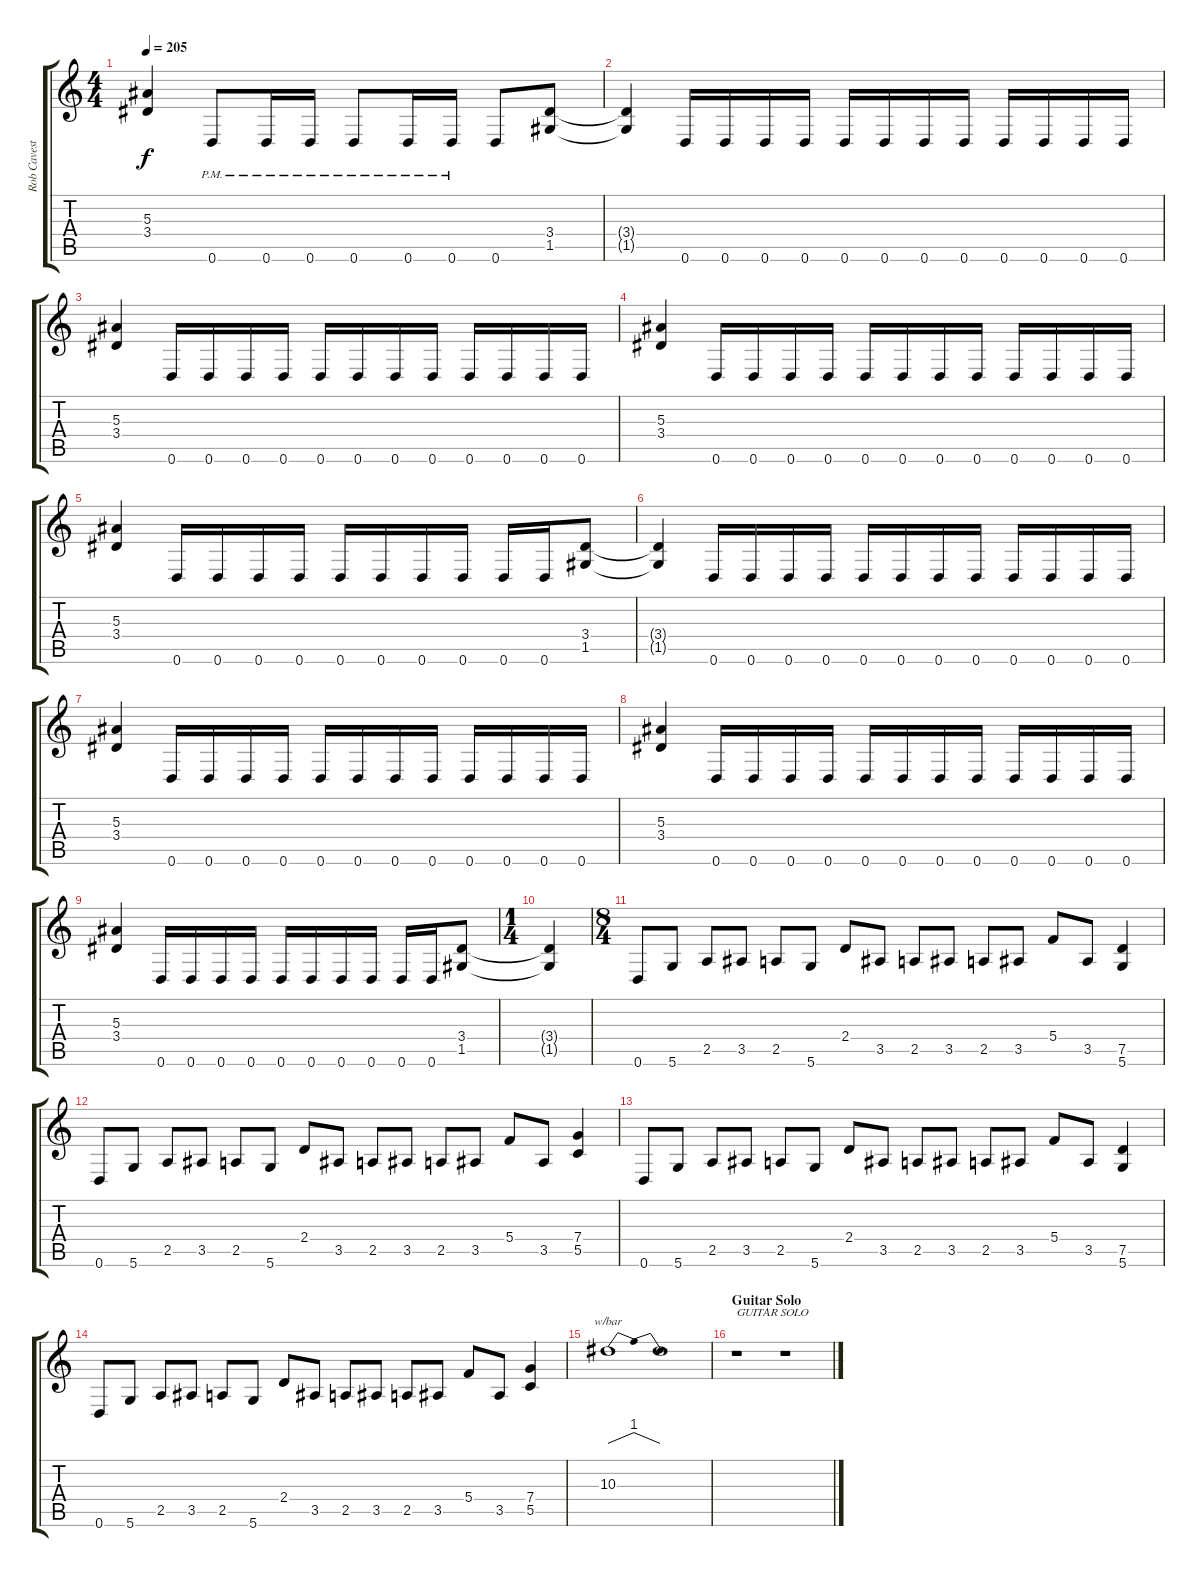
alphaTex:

\track ("Rob Cavestany - Guitar" "Rob Cavest") {instrument distortionguitar}
\staff {score tabs}
\tuning (D4 A3 F3 C3 G2 D2) {hide}
\ts (4 4)
\tempo 205
\clef g2
\ks c
(5.3 3.4).4{dy f} 0.6{pm}.8 0.6{pm}.16 0.6{pm}.16 0.6{pm}.8 0.6{pm}.16 0.6{pm}.16 0.6.8 (3.4 1.5).8 |
(3.4{t} 1.5{t}).4 0.6.16 0.6.16 0.6.16 0.6.16 0.6.16 0.6.16 0.6.16 0.6.16 0.6.16 0.6.16 0.6.16 0.6.16 |
(5.3 3.4).4 0.6.16 0.6.16 0.6.16 0.6.16 0.6.16 0.6.16 0.6.16 0.6.16 0.6.16 0.6.16 0.6.16 0.6.16 |
(5.3 3.4).4 0.6.16 0.6.16 0.6.16 0.6.16 0.6.16 0.6.16 0.6.16 0.6.16 0.6.16 0.6.16 0.6.16 0.6.16 |
(5.3 3.4).4 0.6.16 0.6.16 0.6.16 0.6.16 0.6.16 0.6.16 0.6.16 0.6.16 0.6.16 0.6.16 (3.4 1.5).8 |
(3.4{t} 1.5{t}).4 0.6.16 0.6.16 0.6.16 0.6.16 0.6.16 0.6.16 0.6.16 0.6.16 0.6.16 0.6.16 0.6.16 0.6.16 |
(5.3 3.4).4 0.6.16 0.6.16 0.6.16 0.6.16 0.6.16 0.6.16 0.6.16 0.6.16 0.6.16 0.6.16 0.6.16 0.6.16 |
(5.3 3.4).4 0.6.16 0.6.16 0.6.16 0.6.16 0.6.16 0.6.16 0.6.16 0.6.16 0.6.16 0.6.16 0.6.16 0.6.16 |
(5.3 3.4).4 0.6.16 0.6.16 0.6.16 0.6.16 0.6.16 0.6.16 0.6.16 0.6.16 0.6.16 0.6.16 (3.4 1.5).8 |
\ts (1 4)
(3.4{t} 1.5{t}).4 |
\ts (8 4)
0.6.8 5.6.8 2.5.8 3.5.8 2.5.8 5.6.8 2.4.8 3.5.8 2.5.8 3.5.8 2.5.8 3.5.8 5.4.8 3.5.8 (7.5 5.6).4 |
0.6.8 5.6.8 2.5.8 3.5.8 2.5.8 5.6.8 2.4.8 3.5.8 2.5.8 3.5.8 2.5.8 3.5.8 5.4.8 3.5.8 (7.4 5.5).4 |
0.6.8 5.6.8 2.5.8 3.5.8 2.5.8 5.6.8 2.4.8 3.5.8 2.5.8 3.5.8 2.5.8 3.5.8 5.4.8 3.5.8 (7.5 5.6).4 |
0.6.8 5.6.8 2.5.8 3.5.8 2.5.8 5.6.8 2.4.8 3.5.8 2.5.8 3.5.8 2.5.8 3.5.8 5.4.8 3.5.8 (7.4 5.5).4 |
10.3.1{tbe (dip default 0 0 30 4 60 0)} 10.3{t}.1 |
\section ("" "Guitar Solo")
r.1{txt "GUITAR SOLO"} r.1
